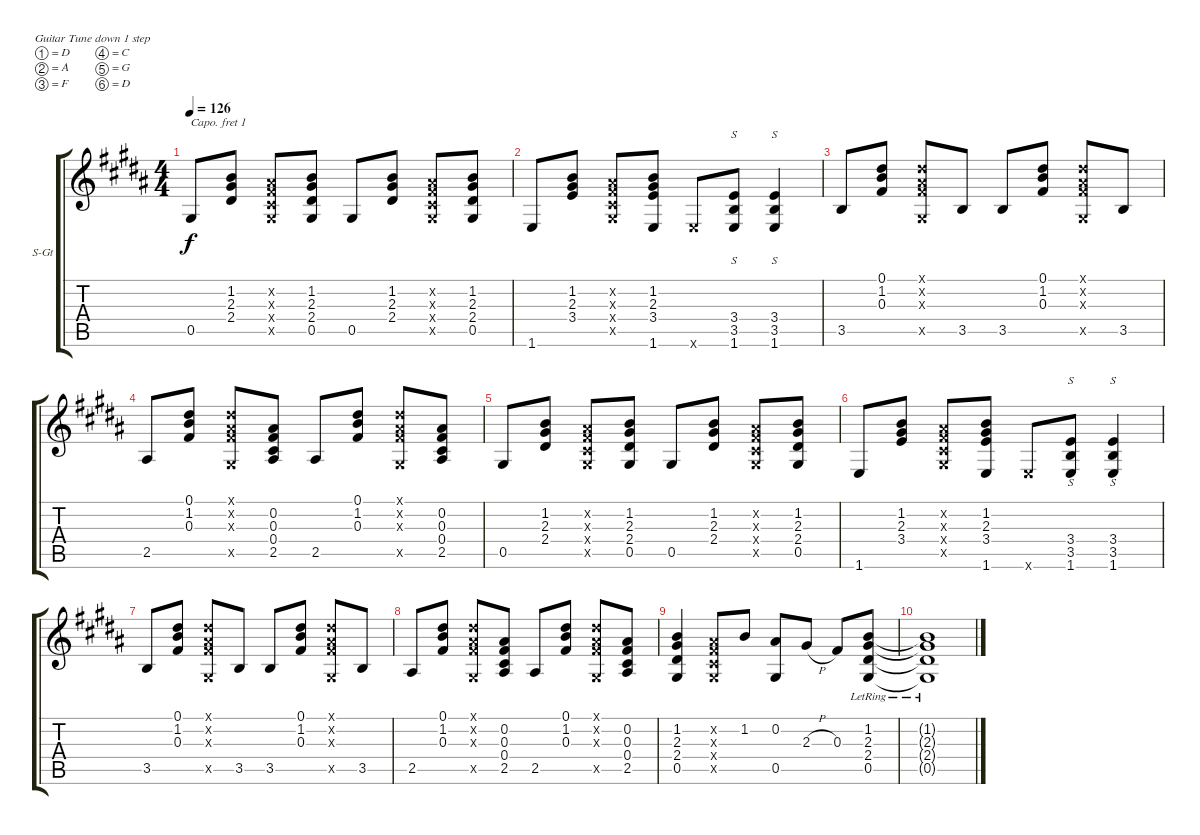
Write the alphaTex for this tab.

\bracketExtendMode groupsimilarinstruments
\firstSystemTrackNameOrientation horizontal
\otherSystemsTrackNameOrientation horizontal
\track ("Track 1" "S-Gt") {instrument acousticguitarsteel}
\staff {score tabs}
\capo 1
\tuning (D4 A3 F3 C3 G2 D2)
\ts (4 4)
\tempo 126
\clef g2
\ks g#minor
0.5.8{dy f} (1.2 2.3 2.4).8 (0.2{x} 0.3{x} 0.4{x} 0.5{x}).8 (1.2 2.3 2.4 0.5).8 0.5.8 (1.2 2.3 2.4).8 (0.2{x} 0.3{x} 0.4{x} 0.5{x}).8 (1.2 2.3 2.4 0.5).8 |
1.6.8 (1.2 2.3 3.4).8 (0.2{x} 0.3{x} 0.4{x} 0.5{x}).8 (1.2 2.3 3.4 1.6).8 1.6{x}.8 (3.4 3.5 1.6).8{s} (3.4 3.5 1.6).4{s} |
3.5.8 (0.1 1.2 0.3).8 (0.1{x} 0.2{x} 0.3{x} 0.5{x}).8 3.5.8 3.5.8 (0.1 1.2 0.3).8 (0.1{x} 0.2{x} 0.3{x} 0.5{x}).8 3.5.8 |
2.5.8 (0.1 1.2 0.3).8 (0.1{x} 0.2{x} 0.3{x} 0.5{x}).8 (0.2 0.3 0.4 2.5).8 2.5.8 (0.1 1.2 0.3).8 (0.1{x} 0.2{x} 0.3{x} 0.5{x}).8 (0.2 0.3 0.4 2.5).8 |
0.5.8 (1.2 2.3 2.4).8 (0.2{x} 0.3{x} 0.4{x} 0.5{x}).8 (1.2 2.3 2.4 0.5).8 0.5.8 (1.2 2.3 2.4).8 (0.2{x} 0.3{x} 0.4{x} 0.5{x}).8 (1.2 2.3 2.4 0.5).8 |
1.6.8 (1.2 2.3 3.4).8 (0.2{x} 0.3{x} 0.4{x} 0.5{x}).8 (1.2 2.3 3.4 1.6).8 1.6{x}.8 (3.4 3.5 1.6).8{s} (3.4 3.5 1.6).4{s} |
3.5.8 (0.1 1.2 0.3).8 (0.1{x} 0.2{x} 0.3{x} 0.5{x}).8 3.5.8 3.5.8 (0.1 1.2 0.3).8 (0.1{x} 0.2{x} 0.3{x} 0.5{x}).8 3.5.8 |
2.5.8 (0.1 1.2 0.3).8 (0.1{x} 0.2{x} 0.3{x} 0.5{x}).8 (0.2 0.3 0.4 2.5).8 2.5.8 (0.1 1.2 0.3).8 (0.1{x} 0.2{x} 0.3{x} 0.5{x}).8 (0.2 0.3 0.4 2.5).8 |
(1.2 2.3 2.4 0.5).4 (0.2{x} 0.3{x} 0.4{x} 0.5{x}).8 1.2.8 (0.2 0.5).8 2.3{h}.8 0.3.8 (1.2{lr} 2.3 2.4 0.5).8 |
(1.2{lr t} 2.3{t} 2.4{t} 0.5{t}).1
